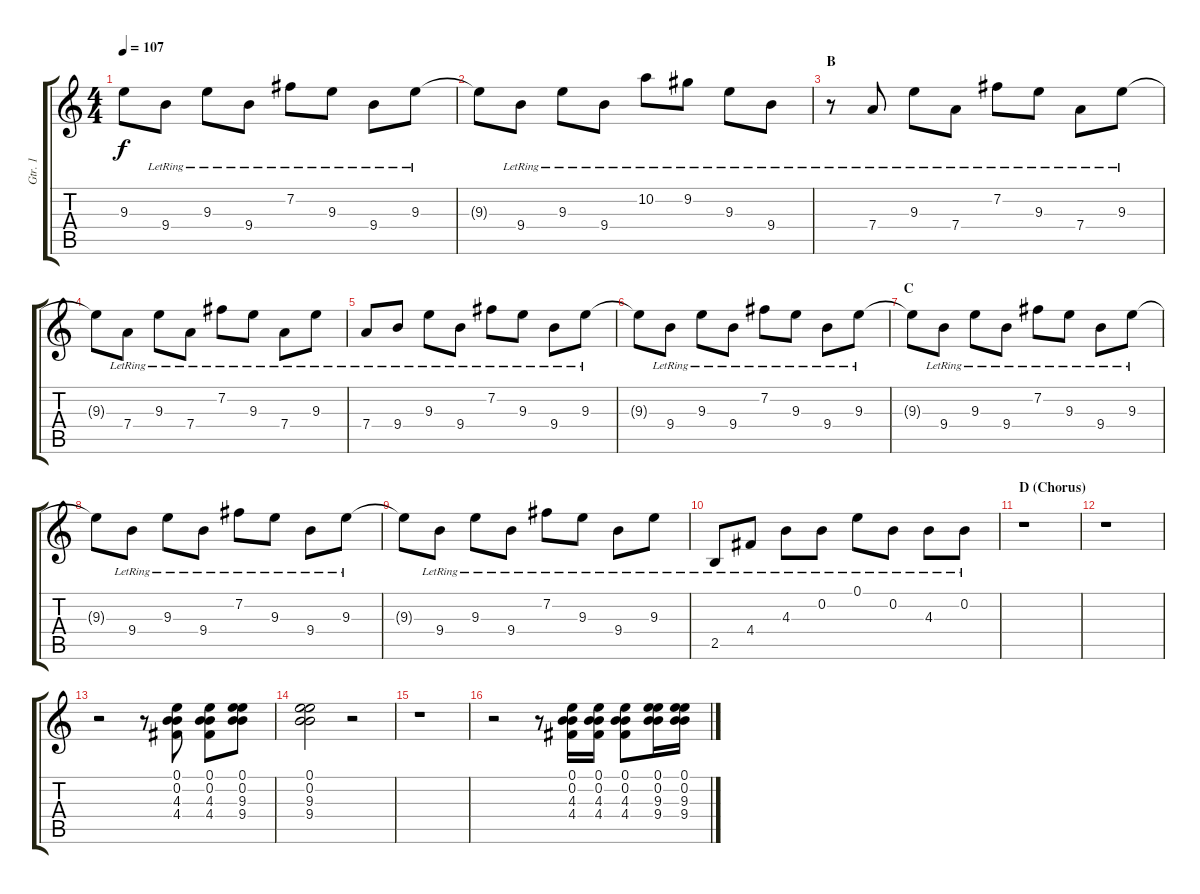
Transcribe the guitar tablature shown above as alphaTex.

\track ("Gtr. 1" "Gtr. 1") {instrument distortionguitar}
\staff {score tabs}
\tuning (E4 B3 G3 D3 A2 E2) {hide}
\ts (4 4)
\tempo 107
\clef g2
\ks c
9.3{t}.8{dy f} 9.4{lr}.8 9.3{lr}.8 9.4{lr}.8 7.2{lr}.8 9.3{lr}.8 9.4{lr}.8 9.3{lr}.8 |
9.3{t}.8 9.4{lr}.8 9.3{lr}.8 9.4{lr}.8 10.2{lr}.8 9.2{lr}.8 9.3{lr}.8 9.4{lr}.8 |
\section ("" "B")
r.8 7.4{lr}.8 9.3{lr}.8 7.4{lr}.8 7.2{lr}.8 9.3{lr}.8 7.4{lr}.8 9.3{lr}.8 |
9.3{t}.8 7.4{lr}.8 9.3{lr}.8 7.4{lr}.8 7.2{lr}.8 9.3{lr}.8 7.4{lr}.8 9.3{lr}.8 |
7.4{lr}.8 9.4{lr}.8 9.3{lr}.8 9.4{lr}.8 7.2{lr}.8 9.3{lr}.8 9.4{lr}.8 9.3{lr}.8 |
9.3{t}.8 9.4{lr}.8 9.3{lr}.8 9.4{lr}.8 7.2{lr}.8 9.3{lr}.8 9.4{lr}.8 9.3{lr}.8 |
\section ("" "C")
9.3{t}.8 9.4{lr}.8 9.3{lr}.8 9.4{lr}.8 7.2{lr}.8 9.3{lr}.8 9.4{lr}.8 9.3{lr}.8 |
9.3{t}.8 9.4{lr}.8 9.3{lr}.8 9.4{lr}.8 7.2{lr}.8 9.3{lr}.8 9.4{lr}.8 9.3{lr}.8 |
9.3{t}.8 9.4{lr}.8 9.3{lr}.8 9.4{lr}.8 7.2{lr}.8 9.3{lr}.8 9.4{lr}.8 9.3{lr}.8 |
2.5{lr}.8 4.4{lr}.8 4.3{lr}.8 0.2{lr}.8 0.1{lr}.8 0.2{lr}.8 4.3{lr}.8 0.2{lr}.8 |
\section ("" "D (Chorus)")
r.1 |
r.1 |
r.2 r.8 (0.1 0.2 4.3 4.4).8 (0.1 0.2 4.3 4.4).8 (0.1 0.2 9.3 9.4).8 |
(0.1 0.2 9.3 9.4).2 r.2 |
r.1 |
r.2 r.8 (0.1 0.2 4.3 4.4).16 (0.1 0.2 4.3 4.4).16 (0.1 0.2 4.3 4.4).8 (0.1 0.2 9.3 9.4).16 (0.1 0.2 9.3 9.4).16
